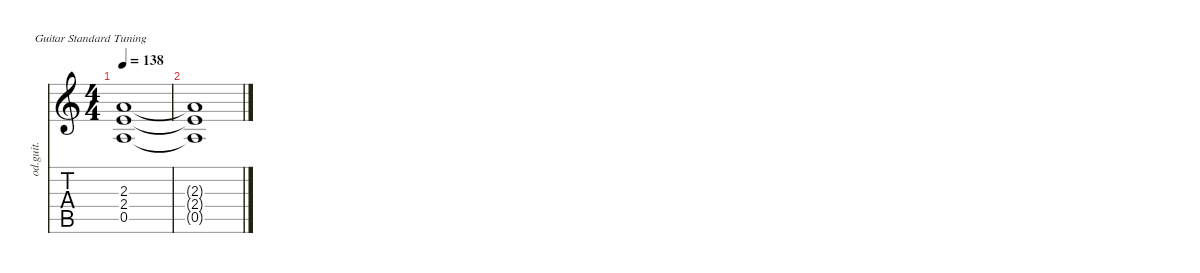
\defaultSystemsLayout 4
\hideDynamics
\bracketExtendMode nobrackets
\track ("Hichem" "od.guit.") {instrument overdrivenguitar}
\staff {score tabs}
\tuning (E4 B3 G3 D3 A2 E2)
\ts (4 4)
\tempo 138
\clef g2
\ks aminor
(2.3 2.4 0.5).1{dy f beam Up} |
(0.5{t} 2.4{t} 2.3{t}).1{beam Up}
